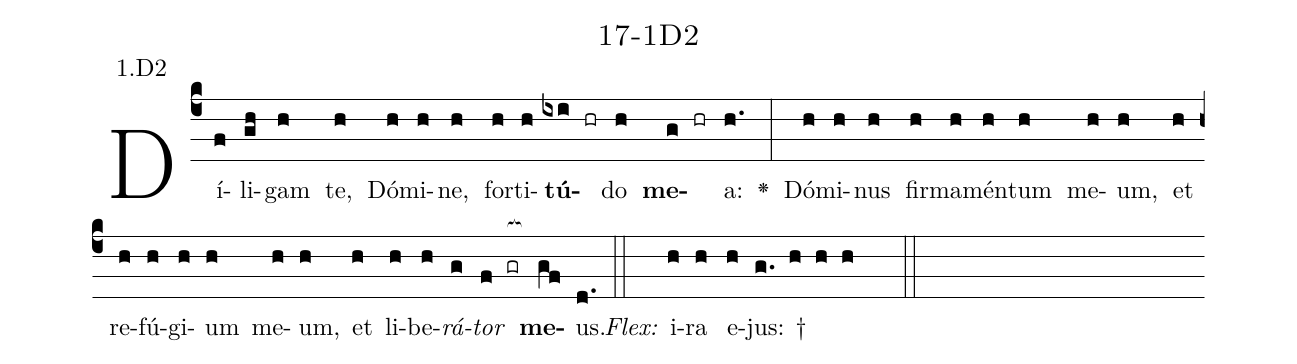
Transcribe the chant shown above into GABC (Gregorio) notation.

name: 17-1D2;
annotation: 1.D2;
%%
(c4)Dí(f)li(gh)gam(h) te,(h) Dó(h)mi(h)ne,(h) for(h)ti(h)<b>tú</b>(ixi hr)do(h) <b>me</b>(g hr)a:(h.) <v>\greheightstar</v>(:) Dó(h)mi(h)nus(h) fir(h)ma(h)mén(h)tum(h) me(h)um,(h) et(h) re(h)fú(h)gi(h)um(h) me(h)um,(h) et(h) li(h)be(h)<i>rá</i>(g)<i>tor</i>(f gr[ocb:1{]) <b>me</b>(gf[ocb:0}])us.(d.) (::)
<i>Flex:</i>()  i(h)ra(h) e(h)jus: †(g. h h h  ::)

%E(h) u(h) o(g) u(f) a(gf) e.(d.) (::)
